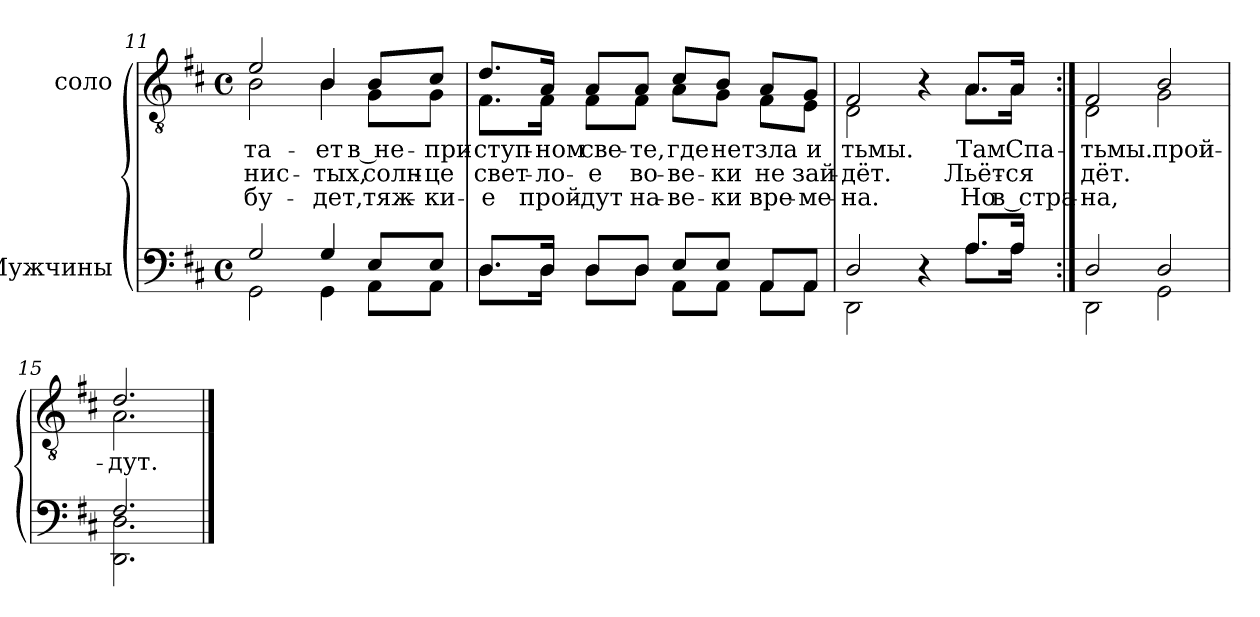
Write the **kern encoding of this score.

**kern	**kern	**text	**text	**text
*part2	*part1	*part1	*part1	*part1
*staff2	*staff1	*staff1	*staff1	*staff1
*I"Мужчины	*I"соло	*	*	*
*clefF4	*clefGv2	*	*	*
*	*ITrd7c12	*	*	*
*k[f#c#]	*k[f#c#]	*	*	*
*D:	*D:	*	*	*
*M4/4	*M4/4	*	*	*
*met(c)	*met(c)	*	*	*
=11	=11	=11	=11	=11
*^	*	*	*	*
!	!	!	!LO:LY:b:color=#000000	!LO:LY:b:color=#000000	!LO:LY:b:color=#000000
*	*	*^	*	*	*
2Gi/	2GGi\	2Ei/	2BBi\	-та-	-нис-	бу-
!	!	!	!	!LO:LY:b:color=#000000	!LO:LY:b:color=#000000	!LO:LY:b:color=#000000
4Gi/	4GGi\	4BBi/	4BBi\	-ет	-тых,	-дет,
!	!	!	!	!LO:LY:b:color=#000000	!LO:LY:b:color=#000000	!LO:LY:b:color=#000000
8Ei/L	8AAi\L	8BBi/L	8GGi\L	в не-	солн-	тяж-
!	!	!	!	!LO:LY:b:color=#000000	!LO:LY:b:color=#000000	!LO:LY:b:color=#000000
8Ei/J	8AAi\J	8C#i/J	8GGi\J	-при--	-це	-ки-
!!LO:LB:g=z	!!
=12	=12	=12	=12	=12	=12	=12
!	!	!	!	!LO:LY:b:color=#000000	!LO:LY:b:color=#000000	!LO:LY:b:color=#000000
8.Di/L	8.Di\L	8.Di/L	8.FF#i\L	-ступ-	свет-	-е
!	!	!	!	!LO:LY:b:color=#000000	!LO:LY:b:color=#000000	!LO:LY:b:color=#000000
16Di/Jk	16Di\Jk	16AAi/Jk	16FF#i\Jk	-ном	-ло-	прой-
!	!	!	!	!LO:LY:b:color=#000000	!LO:LY:b:color=#000000	!LO:LY:b:color=#000000
8Di/L	8Di\L	8AAi/L	8FF#i\L	све-	-е	-дут
!	!	!	!	!LO:LY:b:color=#000000	!LO:LY:b:color=#000000	!LO:LY:b:color=#000000
8Di/J	8Di\J	8AAi/J	8FF#i\J	-те,	во-	на-
!	!	!	!	!LO:LY:b:color=#000000	!LO:LY:b:color=#000000	!LO:LY:b:color=#000000
8Ei/L	8AAi\L	8C#i/L	8AAi\L	где	-ве-	-ве-
!	!	!	!	!LO:LY:b:color=#000000	!LO:LY:b:color=#000000	!LO:LY:b:color=#000000
8Ei/J	8AAi\J	8BBi/J	8GGi\J	нет	-ки	-ки
!	!	!	!	!LO:LY:b:color=#000000	!LO:LY:b:color=#000000	!LO:LY:b:color=#000000
8AAi/L	8AAi\L	8AAi/L	8FF#i\L	зла	не	вре-
!	!	!	!	!LO:LY:b:color=#000000	!LO:LY:b:color=#000000	!LO:LY:b:color=#000000
8AAi/J	8AAi\J	8GGi/J	8EEi\J	и	зай-	-ме-
=13	=13	=13	=13	=13	=13	=13
!	!	!	!	!LO:LY:b:color=#000000	!LO:LY:b:color=#000000	!LO:LY:b:color=#000000
2Di/	2DDi\	2FF#i/	2DDi\	тьмы.	-дёт.	-на.
4r	4ryy	4r	4ryy	.	.	.
!	!	!	!	!LO:LY:b:color=#000000	!LO:LY:b:color=#000000	!LO:LY:b:color=#000000
8.Ai/L	8.Ai\L	8.AAi/L	8.AAi\L	Там	Льёт-	Но
!	!	!	!	!LO:LY:b:color=#000000	!LO:LY:b:color=#000000	!LO:LY:b:color=#000000
16Ai/Jk	16Ai\Jk	16AAi/Jk	16AAi\Jk	Спа-	-ся	в стра-
=14:|!	=14:|!	=14:|!	=14:|!	=14:|!	=14:|!	=14:|!
!	!	!	!	!LO:LY:b:color=#000000	!LO:LY:b:color=#000000	!LO:LY:b:color=#000000
2Di/	2DDi\	2FF#i/	2DDi\	-тьмы.	дёт.	-на,
!	!	!	!	!LO:LY:b:color=#000000	!	!
2Di/	2GGi\	2BBi/	2GGi\	прой-	.	.
=15	=15	=15	=15	=15	=15	=15
!	!	!	!	!LO:LY:b:color=#000000	!	!
2.F#i/	2.DDi\ 2.Di	2.Di/	2.AAi\	-дут.	.	.
*v	*v	*	*	*	*	*
*	*v	*v	*	*	*
==	==	==	==	==
*-	*-	*-	*-	*-
